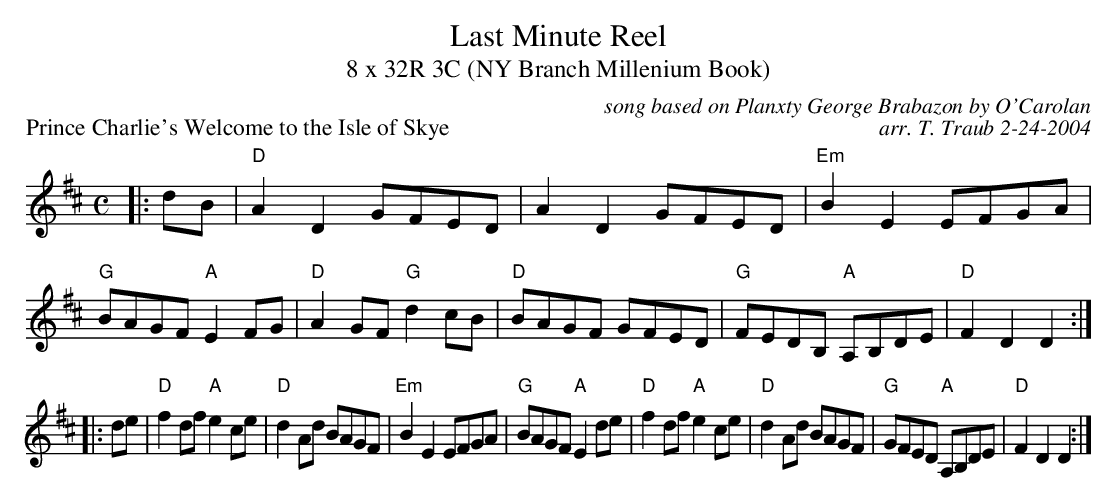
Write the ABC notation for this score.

X:1
T: Last Minute Reel
T: 8 x 32R 3C (NY Branch Millenium Book)
P: Prince Charlie's Welcome to the Isle of Skye
C: song based on Planxty George Brabazon by O'Carolan
C: arr. T. Traub 2-24-2004
M: C
L: 1/8
K:D
|: dB|"D"A2 D2 GFED|A2 D2 GFED|"Em"B2 E2 EFGA|"G"BAGF "A"E2 FG|"D"A2 GF "G"d2 cB|"D"BAGF GFED|"G"FEDB, "A"A,B,DE|"D"F2 D2 D2 :|
|: de|"D"f2 df "A"e2 ce|"D"d2 Ad BAGF|"Em"B2 E2 EFGA|"G"BAGF "A"E2 de|"D"f2 df "A"e2 ce|"D"d2 Ad BAGF|"G"GFED "A"A,B,DE|"D"F2 D2 D2 :|
